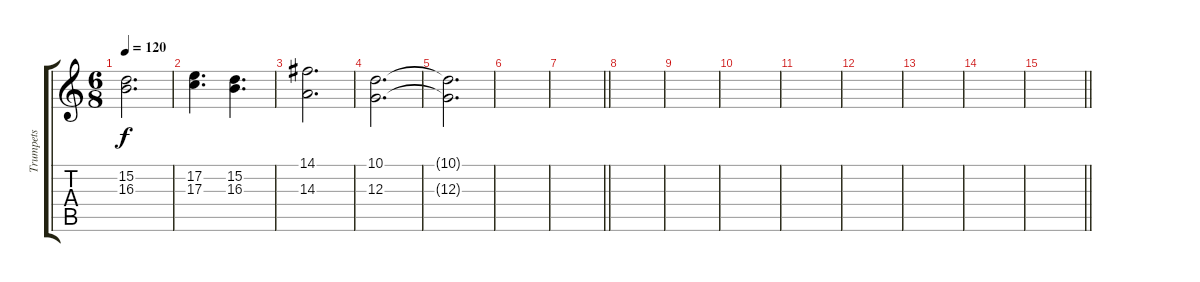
\track ("Trumpets" "Trumpets") {instrument trumpet}
\staff {score tabs}
\tuning (E4 B3 G3 D3 A2 E2) {hide}
\ts (6 8)
\tempo 120
\clef g2
\ks c
(15.2 16.3).2{d dy f} |
(17.2 17.3).4{d} (15.2 16.3).4{d} |
(14.1 14.3).2{d} |
(10.1 12.3).2{d} |
(10.1{t} 12.3{t}).2{d} |
|
\barLineRight lightlight
|
|
|
|
|
|
|
|
\barLineRight lightlight
